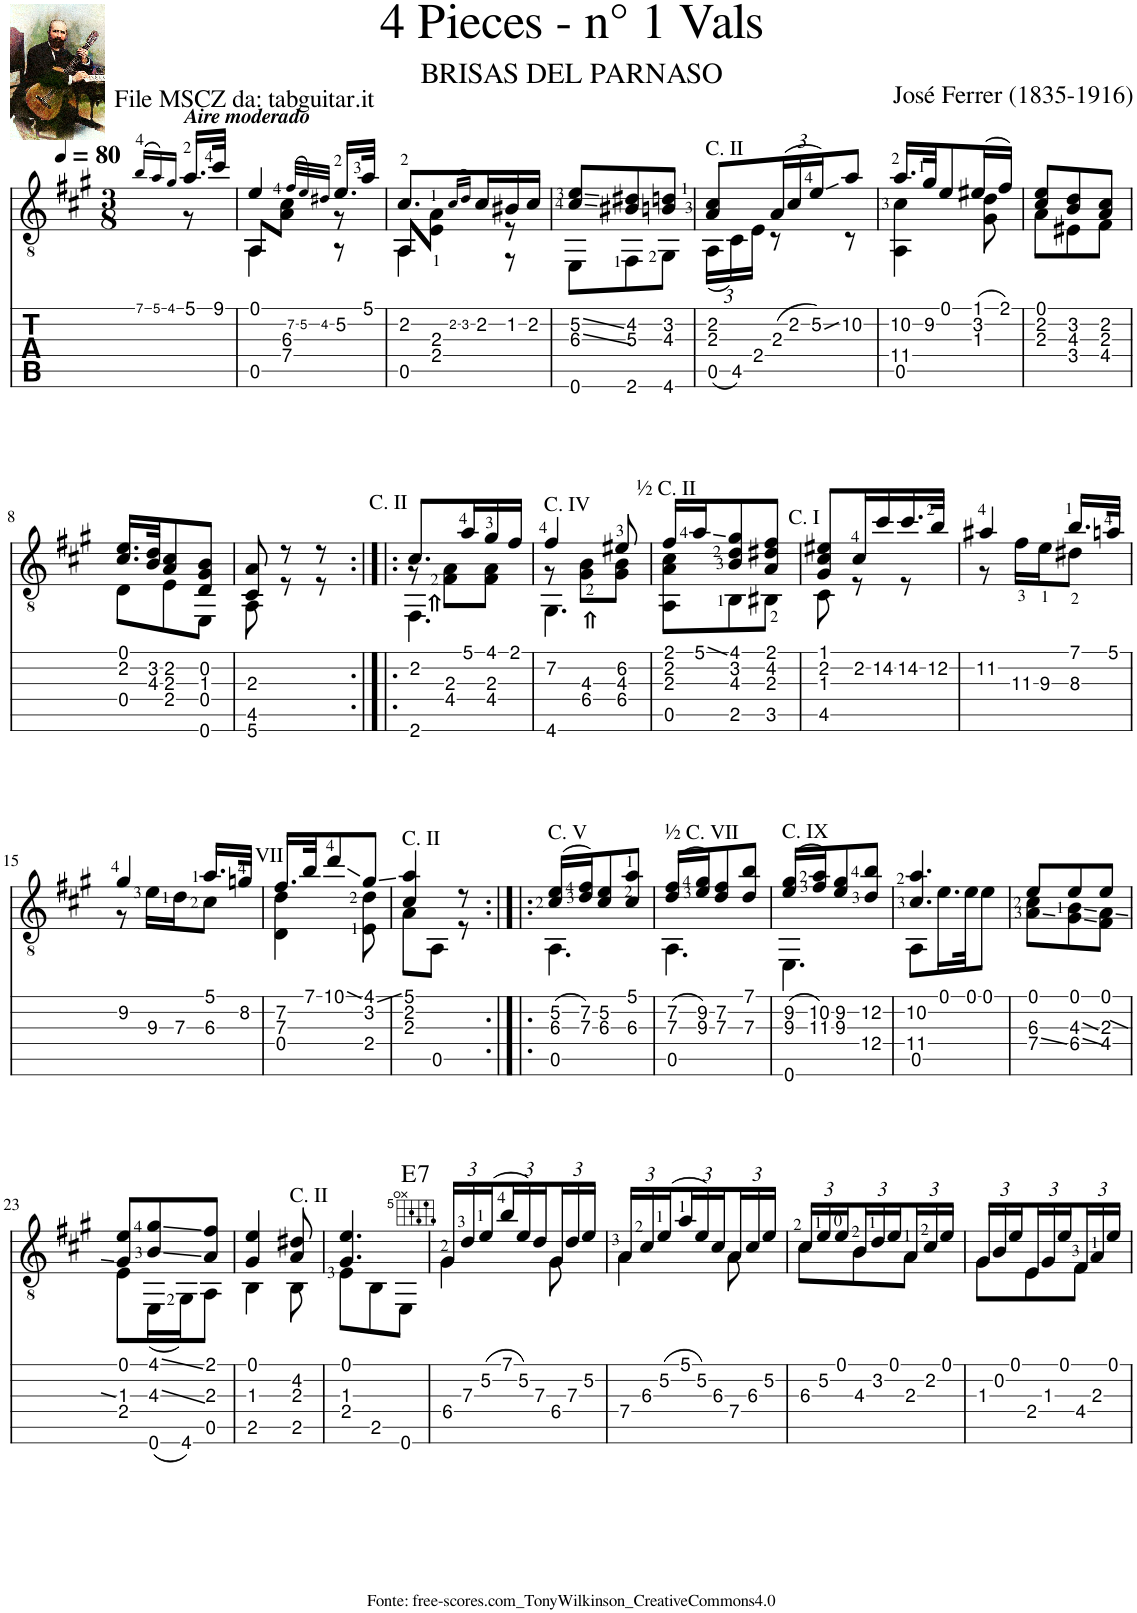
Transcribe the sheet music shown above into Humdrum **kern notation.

**kern	**kern	**harte
*part1	*part1	*part1
*staff2	*staff1	*
*I"Guitar	*	*
*I'Guit.	*	*
*stria6	*	*
*	*clefGv2	*
*k[f#c#g#]	*k[f#c#g#]	*
*M3/8	*M3/8	*
*MM80	*MM80	*
=1	=1	=1
qb	(16qb/LL	.
qa	16qa/)	.
qg#	16qg#/JJ	.
*^	*^	*
!	!	!LO:TX:a:Bi:t=Aire moderado	!	!
16.aLL	8r	16.a/LL	8r	.
32cc#JJk	.	32cc#/JJk	.	.
=2	=2	=2	=2	=2
*	*^	*	*^	*
4e	8AAL	4AA	4e/	8AA/L	4AA\	.
.	8A\ 8c#\J	.	.	8A\ 8c#\J	.	.
qf#	.	.	(32qf#/LLL	.	.	.
qe	.	.	32qe/)	.	.	.
qd#	.	.	32qd#X/JJJ	.	.	.
16.eLL	8r	8r	16.e/LL	8r	8r	.
32aJJk	.	.	32a/JJk	.	.	.
=3	=3	=3	=3	=3	=3	=3
8.c#L	8AAL	4AA	8.c#/L	8AA/L	4AA\	.
.	8E\ 8A\J	.	.	8E\ 8A\J	.	.
qc#	.	.	(16qc#/LL	.	.	.
qd	.	.	16qd/JJ)	.	.	.
16c#L	.	.	16c#/L	.	.	.
16B#	8r	8r	16B#X/	8r	8r	.
16c#JJ	.	.	16c#/JJ	.	.	.
*	*v	*v	*	*	*	*
*	*	*	*v	*v	*
=4	=4	=4	=4	=4
8c#\ 8e\L	8EEL	8c#/ 8e/L	8EE\L	.
8B#\ 8d#\	8FF#	8B#X/ 8d#X/	8FF#\	.
8B\ 8d\J	8GG#J	8Bn/ 8dn/J	8GG#\J	.
=5	=5	=5	=5	=5
*	*Xbrackettup	*	*Xbrackettup	*
!	!	!LO:TX:a:t=C. II	!	!
8A\ 8c#\L	24AALL	8A/ 8c#/L	(24AA\LL	.
.	24C#	.	24C#\)	.
.	24EJJ	.	24E\JJ	.
24AL	8r	(24A/L	8r	.
24c#	.	24c#/	.	.
24eJ	.	24e/J)	.	.
8aJ	8r	8a/J	8r	.
=6	=6	=6	=6	=6
16.aLL	4AA 4c#	16.a/LL	4AA\ 4c#\	.
32g#Jk	.	32g#/JK	.	.
8e	.	8e/	.	.
16e#L	8G# 8d	(16e#X/L	8G#\ 8d\	.
16f#JJ	.	16f#/JJ)	.	.
=7	=7	=7	=7	=7
8c#\ 8e\L	8AL	8c#/ 8e/L	8A\L	.
8B\ 8d\	8E#	8B/ 8d/	8E#X\	.
8A\ 8c#\J	8F#J	8A/ 8c#/J	8F#\J	.
!!LO:LB:g=z	!!
=8	=8	=8	=8	=8
16.c#\ 16.e\LL	8DL	16.c#/ 16.e/LL	8D\L	.
32B\ 32d\Jk	.	32B/ 32d/JK	.	.
8A\ 8c#\	8E	8A/ 8c#/	8E\	.
8D\ 8G#\ 8B\J	8EEJ	8D/ 8G#/ 8B/J	8EE\J	.
=9	=9	=9	=9	=9
8C# 8A	8AA	8C#/ 8A/	8AA\	.
8r	8r	8r	8r	.
8r	8r	8r	8r	.
=10:|!|:	=10:|!|:	=10:|!|:	=10:|!|:	=10:|!|:
*	*^	*	*^	*
!	!	!	!LO:TX:a:t=C. II	!	!	!
8.c#L	8r	4.FF#	8.c#/L	8r	4.FF#\	.
!	!	!	!	!LO:TX:b:B:t=⇑	!	!
.	8F#\ 8A\L	.	.	8F#\ 8A\L	.	.
16aL	.	.	16a/L	.	.	.
16g#	8F#\ 8A\J	.	16g#/	8F#\ 8A\J	.	.
16f#JJ	.	.	16f#/JJ	.	.	.
=11	=11	=11	=11	=11	=11	=11
!	!	!	!LO:TX:a:t=C. IV	!	!	!
4f#	8r	4.GG#	4f#/	8r	4.GG#\	.
!	!	!	!	!LO:TX:b:B:t=⇑	!	!
.	8G#\ 8B\L	.	.	8G#\ 8B\L	.	.
8e#	8G#\ 8B\J	.	8e#X/	8G#\ 8B\J	.	.
*	*v	*v	*	*	*	*
*	*	*	*v	*v	*
=12	=12	=12	=12	=12
!	!	!LO:TX:a:t=½ C. II	!	!
16f#LL	8AA\ 8A\ 8c#\L	16f#/LL	8AA\ 8A\ 8c#\L	.
16aJ	.	16a/J	.	.
8B\ 8d\ 8g#\	8BB	8B/ 8d/ 8g#/	8BB\	.
8A\ 8d#\ 8f#\J	8BB#J	8A/ 8d#X/ 8f#/J	8BB#X\J	.
=13	=13	=13	=13	=13
!	!	!LO:TX:a:t=C. I	!	!
8G#\ 8c#\ 8e#\L	8C#	8G#/ 8c#/ 8e#X/L	8C#\	.
16c#L	8r	16c#/L	8r	.
16cc#	.	16cc#/	.	.
16.cc#	8r	16.cc#/	8r	.
32bJJk	.	32b/JJk	.	.
=14	=14	=14	=14	=14
4a#	8r	4a#X/	8r	.
.	16f#LL	.	16f#\LL	.
.	16eJ	.	16e\J	.
16.bLL	8d#J	16.b/LL	8d#X\J	.
32aJJk	.	32an/JJk	.	.
!!LO:LB:g=z	!!
=15	=15	=15	=15	=15
4g#	8r	4g#/	8r	.
.	16eLL	.	16e\LL	.
.	16dJ	.	16d\J	.
16.aLL	8c#J	16.a/LL	8c#\J	.
32gJJk	.	32gn/JJk	.	.
=16	=16	=16	=16	=16
!	!	!LO:TX:a:t=VII	!	!
16.f#LL	4D 4d	16.f#/LL	4D\ 4d\	.
32bJk	.	32b/JK	.	.
8dd	.	8dd/	.	.
8g#J	8E 8d	8g#/J	8E\ 8d\	.
=17	=17	=17	=17	=17
!	!	!LO:TX:a:t=C. II	!	!
4c# 4a	8AL	4c#/ 4a/	8A\L	.
.	8AAJ	.	8AA\J	.
8r	8r	8r	8r	.
=18:|!|:	=18:|!|:	=18:|!|:	=18:|!|:	=18:|!|:
!	!	!LO:TX:a:t=C. V	!	!
16c#\ 16e\LL	4.AA	(16c#/ 16e/LL	4.AA\	.
16d\ 16f#\J	.	16d/ 16f#/J)	.	.
8c#\ 8e\	.	8c#/ 8e/	.	.
8c#\ 8a\J	.	8c#/ 8a/J	.	.
=19	=19	=19	=19	=19
!	!	!LO:TX:a:t=½ C. VII	!	!
16d\ 16f#\LL	4.AA	(16d/ 16f#/LL	4.AA\	.
16e\ 16g#\J	.	16e/ 16g#/J)	.	.
8d\ 8f#\	.	8d/ 8f#/	.	.
8d\ 8b\J	.	8d/ 8b/J	.	.
=20	=20	=20	=20	=20
!	!	!LO:TX:a:t=C. IX	!	!
16e\ 16g#\LL	4.EE	(16e/ 16g#/LL	4.EE\	.
16f#\ 16a\J	.	16f#/ 16a/J)	.	.
8e\ 8g#\	.	8e/ 8g#/	.	.
8d\ 8b\J	.	8d/ 8b/J	.	.
=21	=21	=21	=21	=21
4.c# 4.a	8AAL	4.c#/ 4.a/	8AA\L	.
.	16.eL	.	16.e\L	.
.	32eJk	.	32e\JK	.
.	8eJ	.	8e\J	.
=22	=22	=22	=22	=22
8eL	8A\ 8c#\L	8e/L	8A\ 8c#\L	.
8e	8G#\ 8B\	8e/	8G#\ 8B\	.
8eJ	8F#\ 8A\J	8e/J	8F#\ 8A\J	.
!!LO:LB:g=z	!!
=23	=23	=23	=23	=23
8G#\ 8e\L	8EL	8G#/ 8e/L	8E\L	.
8B\ 8g#\	16EEL	8B/ 8g#/	(16EE\L	.
.	16GG#J	.	16GG#\J)	.
8A\ 8f#\J	8AAJ	8A/ 8f#/J	8AA\J	.
=24	=24	=24	=24	=24
4G# 4e	4BB	4G#/ 4e/	4BB\	.
!	!	!LO:TX:a:t=C. II	!	!
8A 8d#	8BB	8A/ 8d#X/	8BB\	.
=25	=25	=25	=25	=25
4.G# 4.e	8EL	4.G#/ 4.e/	8E\L	.
.	8BB	.	8BB\	.
.	8EEJ	.	8EE\J	.
=26	=26	=26	=26	=26
!	!	!	!	!LO:H:kt=7
24G#LL	4G#	24G#/LL	4G#\	E:7
24d	.	24d/	.	.
24e	.	(24e/	.	.
24b	.	24b/	.	.
24e	.	24e/)	.	.
24d	.	24d/	.	.
24G#	8G#	24G#/	8G#\	.
24d	.	24d/	.	.
24eJJ	.	24e/JJ	.	.
=27	=27	=27	=27	=27
24ALL	4A	24A/LL	4A\	.
24c#	.	24c#/	.	.
24e	.	(24e/	.	.
24a	.	24a/	.	.
24e	.	24e/)	.	.
24c#	.	24c#/	.	.
24A	8A	24A/	8A\	.
24c#	.	24c#/	.	.
24eJJ	.	24e/JJ	.	.
=28	=28	=28	=28	=28
24c#LL	8c#L	24c#/LL	8c#\L	.
24e	.	24e/	.	.
24e	.	24e/	.	.
24B	8B	24B/	8B\	.
24d	.	24d/	.	.
24e	.	24e/	.	.
24A	8AJ	24A/	8A\J	.
24c#	.	24c#/	.	.
24eJJ	.	24e/JJ	.	.
=29	=29	=29	=29	=29
24G#LL	8G#L	24G#/LL	8G#\L	.
24B	.	24B/	.	.
24e	.	24e/	.	.
24E	8E	24E/	8E\	.
24G#	.	24G#/	.	.
24e	.	24e/	.	.
24F#	8F#J	24F#/	8F#\J	.
24A	.	24A/	.	.
24eJJ	.	24e/JJ	.	.
*v	*v	*	*	*
*	*v	*v	*
=	=	=
*-	*-	*-
